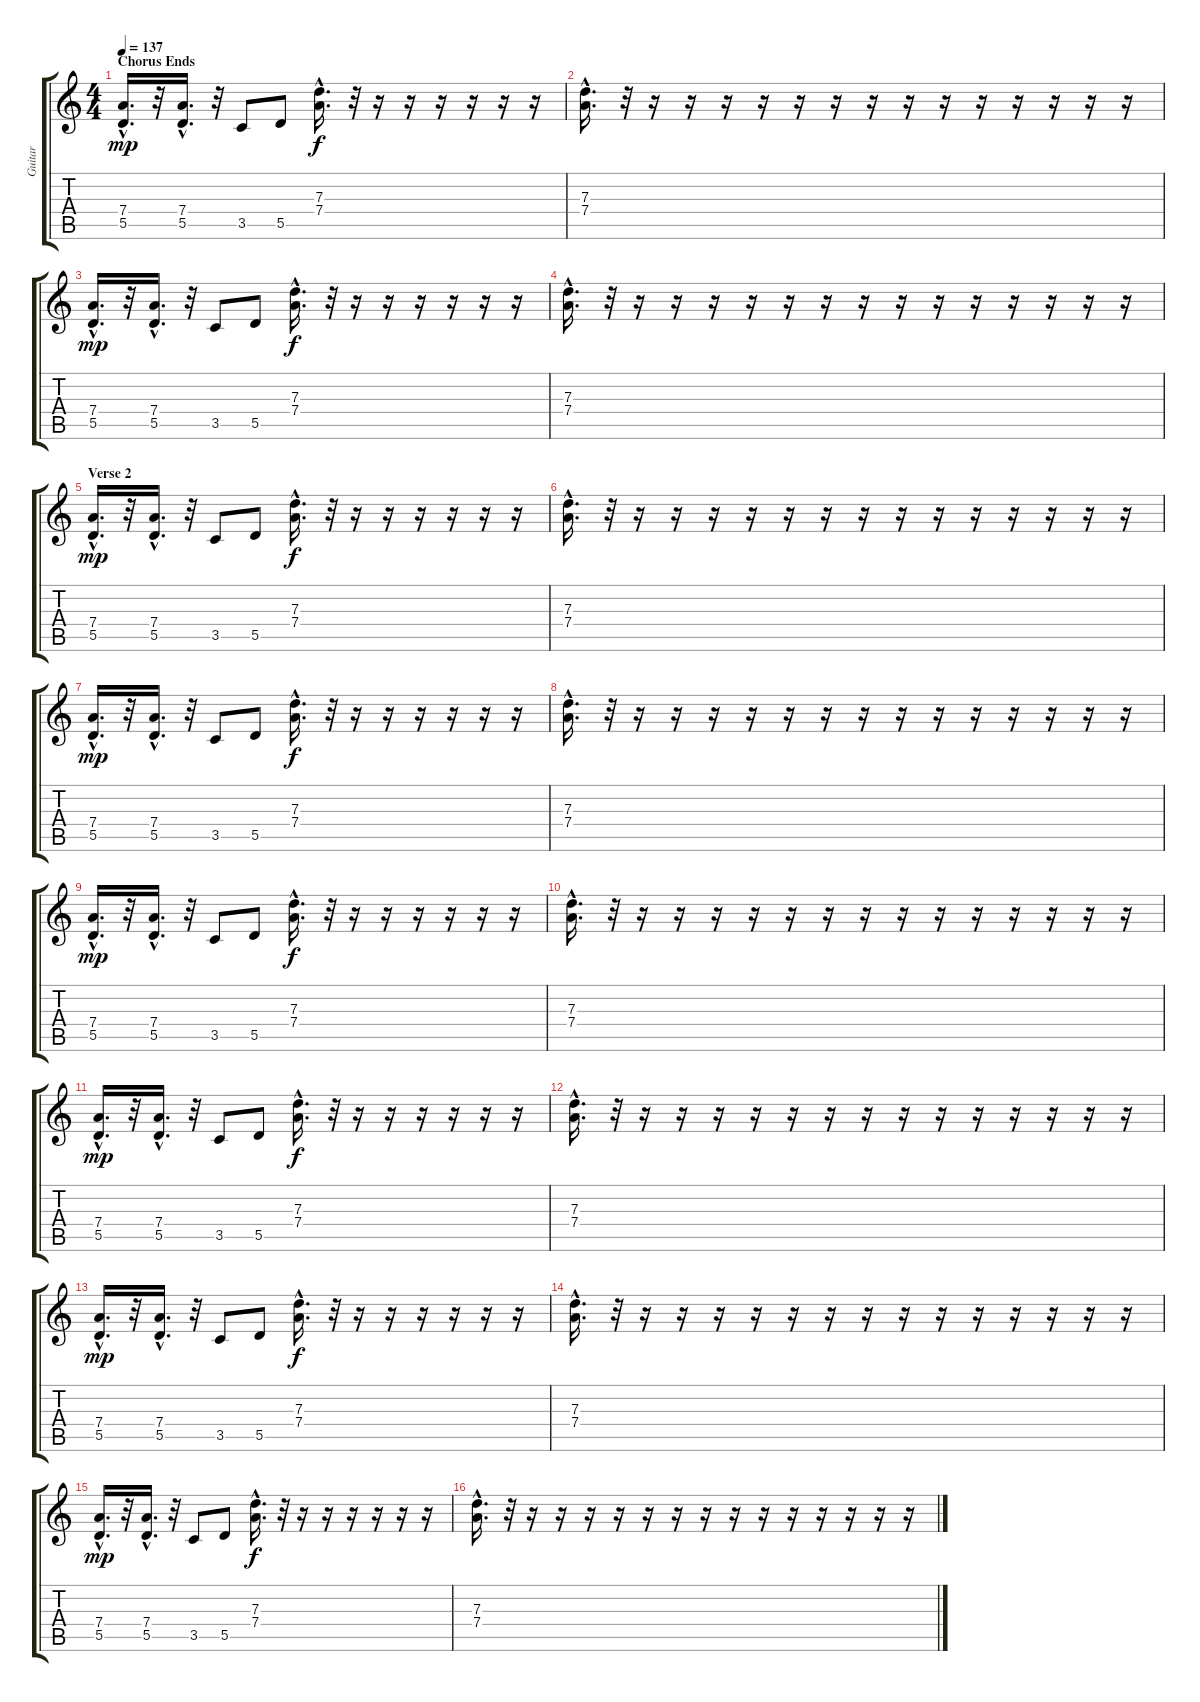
\track ("Guitar" "Guitar") {instrument distortionguitar}
\staff {score tabs}
\tuning (E4 B3 G3 D3 A2 E2) {hide}
\ts (4 4)
\section ("" "Chorus Ends")
\tempo 137
\clef g2
\ks c
(7.4{hac} 5.5{hac}).16{d dy mp} r.32 (7.4{hac} 5.5{hac}).16{d} r.32 3.5.8 5.5.8 (7.3{hac} 7.4{hac}).16{d dy f} r.32 r.16 r.16 r.16 r.16 r.16 r.16 |
(7.3{hac} 7.4{hac}).16{d} r.32 r.16 r.16 r.16 r.16 r.16 r.16 r.16 r.16 r.16 r.16 r.16 r.16 r.16 r.16 |
(7.4{hac} 5.5{hac}).16{d dy mp} r.32 (7.4{hac} 5.5{hac}).16{d} r.32 3.5.8 5.5.8 (7.3{hac} 7.4{hac}).16{d dy f} r.32 r.16 r.16 r.16 r.16 r.16 r.16 |
(7.3{hac} 7.4{hac}).16{d} r.32 r.16 r.16 r.16 r.16 r.16 r.16 r.16 r.16 r.16 r.16 r.16 r.16 r.16 r.16 |
\section ("" "Verse 2")
(7.4{hac} 5.5{hac}).16{d dy mp} r.32 (7.4{hac} 5.5{hac}).16{d} r.32 3.5.8 5.5.8 (7.3{hac} 7.4{hac}).16{d dy f} r.32 r.16 r.16 r.16 r.16 r.16 r.16 |
(7.3{hac} 7.4{hac}).16{d} r.32 r.16 r.16 r.16 r.16 r.16 r.16 r.16 r.16 r.16 r.16 r.16 r.16 r.16 r.16 |
(7.4{hac} 5.5{hac}).16{d dy mp} r.32 (7.4{hac} 5.5{hac}).16{d} r.32 3.5.8 5.5.8 (7.3{hac} 7.4{hac}).16{d dy f} r.32 r.16 r.16 r.16 r.16 r.16 r.16 |
(7.3{hac} 7.4{hac}).16{d} r.32 r.16 r.16 r.16 r.16 r.16 r.16 r.16 r.16 r.16 r.16 r.16 r.16 r.16 r.16 |
(7.4{hac} 5.5{hac}).16{d dy mp} r.32 (7.4{hac} 5.5{hac}).16{d} r.32 3.5.8 5.5.8 (7.3{hac} 7.4{hac}).16{d dy f} r.32 r.16 r.16 r.16 r.16 r.16 r.16 |
(7.3{hac} 7.4{hac}).16{d} r.32 r.16 r.16 r.16 r.16 r.16 r.16 r.16 r.16 r.16 r.16 r.16 r.16 r.16 r.16 |
(7.4{hac} 5.5{hac}).16{d dy mp} r.32 (7.4{hac} 5.5{hac}).16{d} r.32 3.5.8 5.5.8 (7.3{hac} 7.4{hac}).16{d dy f} r.32 r.16 r.16 r.16 r.16 r.16 r.16 |
(7.3{hac} 7.4{hac}).16{d} r.32 r.16 r.16 r.16 r.16 r.16 r.16 r.16 r.16 r.16 r.16 r.16 r.16 r.16 r.16 |
(7.4{hac} 5.5{hac}).16{d dy mp} r.32 (7.4{hac} 5.5{hac}).16{d} r.32 3.5.8 5.5.8 (7.3{hac} 7.4{hac}).16{d dy f} r.32 r.16 r.16 r.16 r.16 r.16 r.16 |
(7.3{hac} 7.4{hac}).16{d} r.32 r.16 r.16 r.16 r.16 r.16 r.16 r.16 r.16 r.16 r.16 r.16 r.16 r.16 r.16 |
(7.4{hac} 5.5{hac}).16{d dy mp} r.32 (7.4{hac} 5.5{hac}).16{d} r.32 3.5.8 5.5.8 (7.3{hac} 7.4{hac}).16{d dy f} r.32 r.16 r.16 r.16 r.16 r.16 r.16 |
(7.3{hac} 7.4{hac}).16{d} r.32 r.16 r.16 r.16 r.16 r.16 r.16 r.16 r.16 r.16 r.16 r.16 r.16 r.16 r.16
